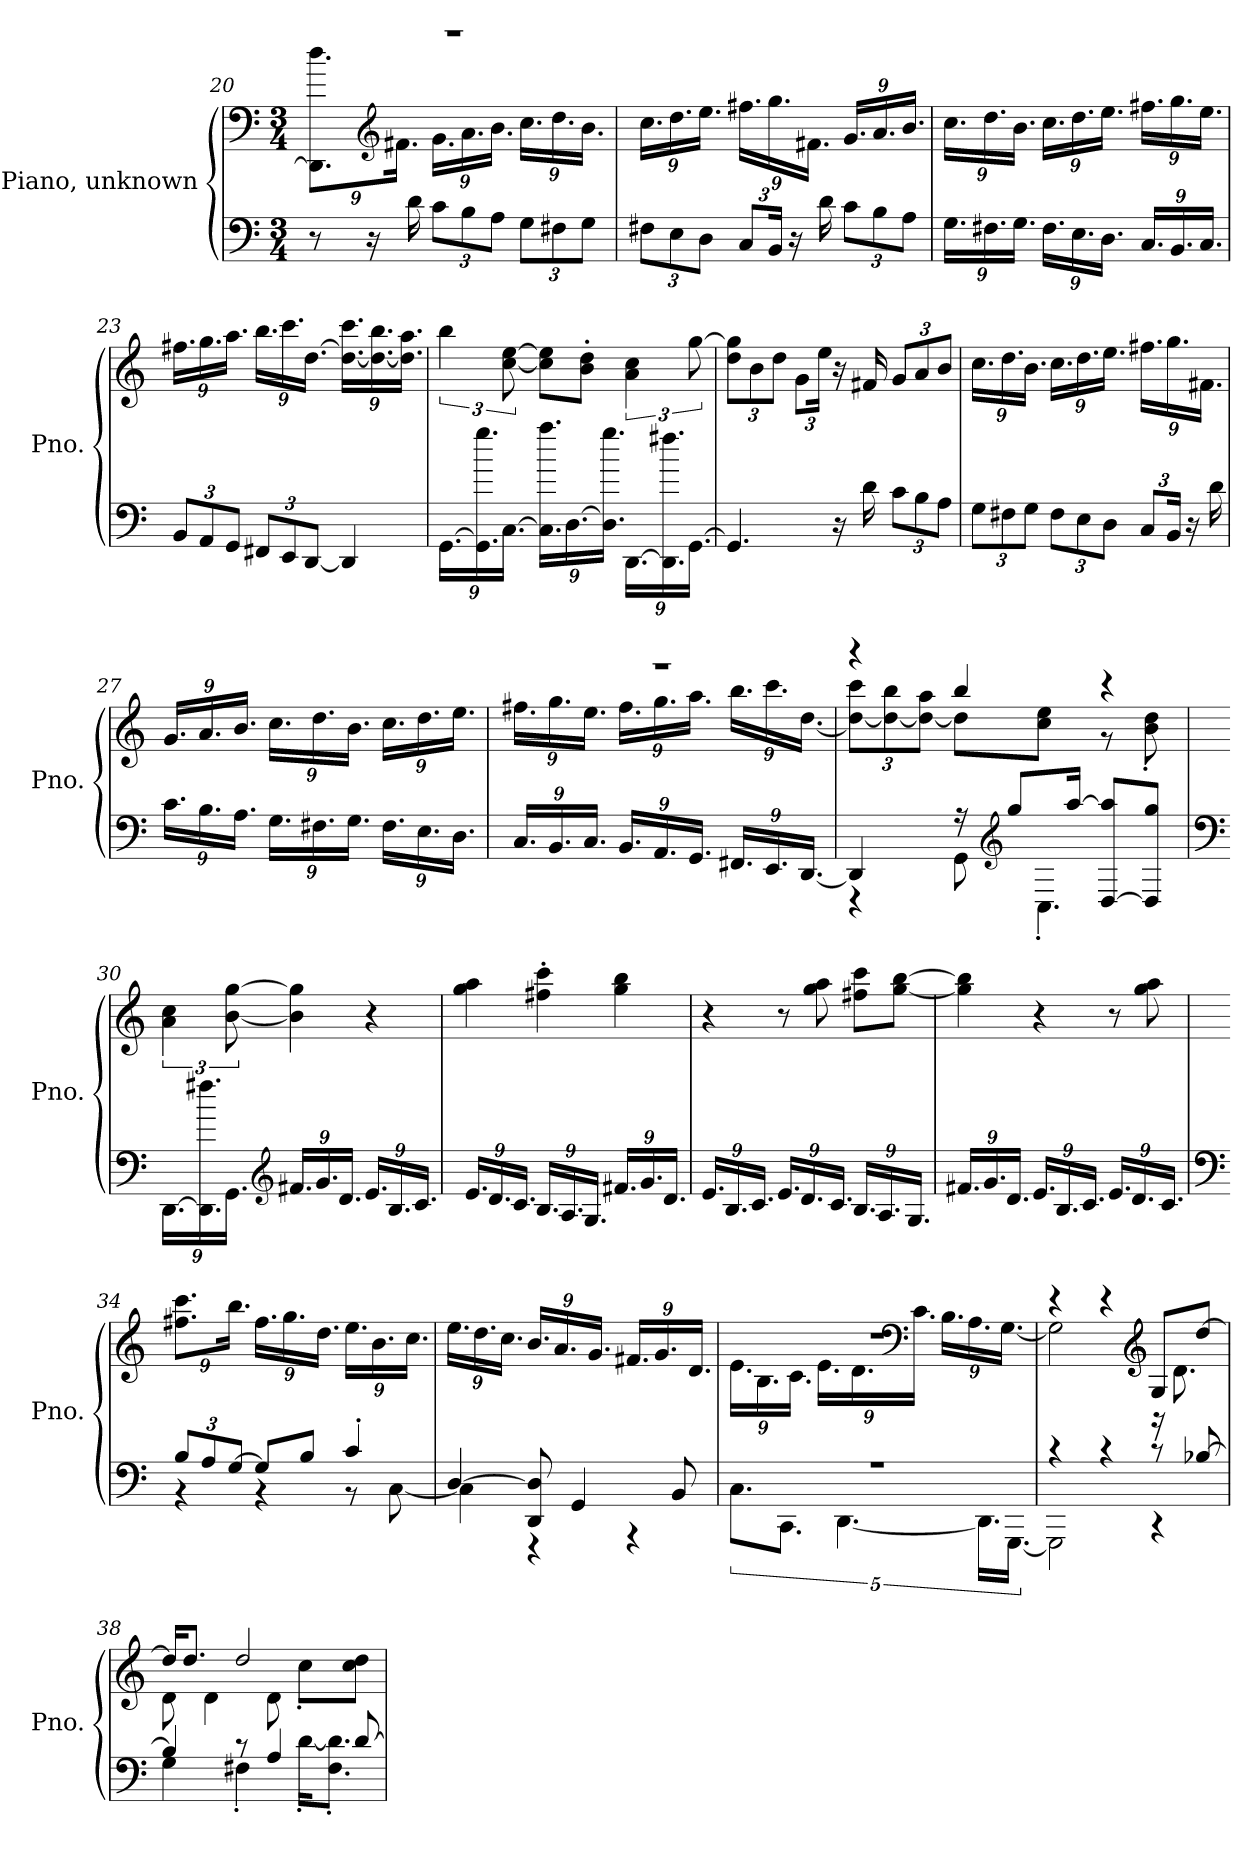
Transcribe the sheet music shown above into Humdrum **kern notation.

**kern	**kern
*part1	*part1
*staff2	*staff1
*I"Piano, unknown	*
*I'Pno.	*
!!LO:PB:g=z
*clefF4	*clefF4
*k[]	*k[]
*M3/4	*M3/4
=20	=20
*	*^
*	*	*Xbrackettup
8r	2.r	9.DD\] 9.dd\L
16r	.	.
*	*clefG2	*
.	.	18.f#X\Jk
16d\	.	.
*Xbrackettup	*	*
12c\L	.	18.g\LL
12B\	.	18.a\
12A\J	.	18.b\JJ
12G\L	.	18.cc\LL
12F#X\	.	18.dd\
12G\J	.	18.b\JJ
*	*v	*v
=21	=21
12F#X\L	18.cc\LL
12E\	18.dd\
12D\J	18.ee\JJ
12C/L	18.ff#X\LL
24BB/Jk	18.gg\
16r	.
.	18.f#X\JJ
16d\	.
12c\L	18.g/LL
12B\	18.a/
12A\J	18.b/JJ
=22	=22
18.G\LL	18.cc\LL
18.F#X\	18.dd\
18.G\JJ	18.b\JJ
18.F#\LL	18.cc\LL
18.E\	18.dd\
18.D\JJ	18.ee\JJ
18.C/LL	18.ff#X\LL
18.BB/	18.gg\
18.C/JJ	18.ee\JJ
!!LO:LB:g=z
=23	=23
12BB/L	18.ff#X\LL
12AA/	18.gg\
12GG/J	18.aa\JJ
12FF#X/L	18.bb\LL
12EE/	18.ccc\
[12DD/J	[18.dd\JJ
4DD/]	18.dd\_ 18.ccc\LL
.	18.dd\_ 18.bb\
.	18.dd\] 18.aa\JJ
=24	=24
*	*brackettup
[18.GG\LL	6bb\
18.GG\] 18.gg\	.
[18.C\JJ	[12cc\ [12ee\
18.C\] 18.aa\LL	8cc\] 8ee\]L
[18.D\	.
.	8b\' 8dd\'J
18.D\] 18.gg\JJ	.
[18.DD\LL	6a\ 6cc\
18.DD\] 18.ff#X\	.
[18.GG\JJ	[12gg\
=25	=25
*	*Xbrackettup
4.GG/]	12dd\ 12gg\]L
.	12b\
.	12dd\J
.	12g\L
.	24ee\Jk
16r	16r
16d\	16f#X/
12c\L	12g/L
12B\	12a/
12A\J	12b/J
!!LO:LB:g=z
=26	=26
12G\L	18.cc\LL
12F#X\	18.dd\
12G\J	18.b\JJ
12F#\L	18.cc\LL
12E\	18.dd\
12D\J	18.ee\JJ
12C/L	18.ff#X\LL
24BB/Jk	18.gg\
16r	.
.	18.f#X\JJ
16d\	.
=27	=27
18.c\LL	18.g/LL
18.B\	18.a/
18.A\JJ	18.b/JJ
18.G\LL	18.cc\LL
18.F#X\	18.dd\
18.G\JJ	18.b\JJ
18.F#\LL	18.cc\LL
18.E\	18.dd\
18.D\JJ	18.ee\JJ
=28	=28
*	*^
18.C/LL	2.r	18.ff#X\LL
18.BB/	.	18.gg\
18.C/JJ	.	18.ee\JJ
18.BB/LL	.	18.ff#\LL
18.AA/	.	18.gg\
18.GG/JJ	.	18.aa\JJ
18.FF#X/LL	.	18.bb\LL
18.EE/	.	18.ccc\
[18.DD/JJ	.	[18.dd\JJ
!!LO:LB:g=z	!!
=29	=29	=29
*^	*	*
4DD/]	4r	4r	12dd\_ 12ccc\L
.	.	.	12dd\_ 12bb\
.	.	.	12dd\_ 12aa\J
16r	8GG\	4bb/	8dd\L]
*clefG2	*	*	*
8gg/L	.	.	.
.	4.C'\	.	8cc\ 8ee\J
[16aa/Jk	.	.	.
[8D/ 8aa/]L	.	4r	8r
8D/] 8gg/J	.	.	8b\' 8dd\'
*v	*v	*	*
*	*v	*v
=30	=30
*clefF4	*
*	*brackettup
[18.DD\LL	6a\ 6cc\
18.DD\] 18.ff#X\	.
18.GG\JJ	[12b\ [12gg\
*clefG2	*
18.f#X/LL	4b\] 4gg\]
18.g/	.
18.d/JJ	.
18.e/LL	4r
18.B/	.
18.c/JJ	.
!!LO:LB:g=z
=31	=31
18.e/LL	4gg\ 4aa\
18.d/	.
18.c/JJ	.
18.B/LL	4ff#X\' 4ccc\'
18.A/	.
18.G/JJ	.
18.f#X/LL	4gg\ 4bb\
18.g/	.
18.d/JJ	.
=32	=32
18.e/LL	4r
18.B/	.
18.c/JJ	.
18.e/LL	8r
18.d/	.
.	8gg\ 8aa\
18.c/JJ	.
18.B/LL	8ff#X\ 8ccc\L
18.A/	.
.	[8gg\ [8bb\J
18.G/JJ	.
=33	=33
18.f#X/LL	4gg\] 4bb\]
18.g/	.
18.d/JJ	.
18.e/LL	4r
18.B/	.
18.c/JJ	.
18.e/LL	8r
18.d/	.
.	8gg\ 8aa\
18.c/JJ	.
!!LO:LB:g=z
=34	=34
*clefF4	*
*^	*
*	*	*Xbrackettup
12B/L	4r	9.ff#X\ 9.ccc\L
12A/	.	.
[12G/J	.	18.bb\Jk
8G/L]	4r	18.ff#\LL
.	.	18.gg\
8B/J	.	.
.	.	18.dd\JJ
4c'/	8r	18.ee\LL
.	.	18.b\
.	[8C\	.
.	.	18.cc\JJ
=35	=35	=35
[4D/	4C\]	18.ee\LL
.	.	18.dd\
.	.	18.cc\JJ
8DD/ 8D/]	4r	18.b/LL
.	.	18.a/
4GG/	.	.
.	.	18.g/JJ
.	4r	18.f#X/LL
.	.	18.g/
8BB/	.	.
.	.	18.d/JJ
=36	=36	=36
*	*brackettup	*
*	*	*^
2.r	10.C\L	2.r	18.e\LL
.	.	.	18.B\
.	10.CC\J	.	.
.	.	.	18.c\JJ
.	.	.	18.e\LL
.	[5.DD\	.	.
.	.	.	18.d\
*	*	*clefF4	*
.	.	.	18.c\JJ
.	.	.	18.B\LL
.	.	.	18.A\
.	20.DD\LL]	.	.
.	.	.	[18.G\JJ
.	[20.GGG\JJ	.	.
!!LO:PB:g=z	!!
=37	=37	=37	=37
4r	2GGG\]	4r	2G\]
4r	.	4r	.
*	*	*clefG2	*
8r	4r	8G/L	16r
.	.	.	8.d\
[8B-X/	.	[8dd/J	.
=38	=38	=38	=38
4B-/]	4G\	16dd/KL]	8d\
.	.	8.dd/J	.
.	.	.	4d\
8r	4F#X'\	2dd/	.
4A/	.	.	8d\
.	[16d'\KL	.	8cc'\L
.	8.F#\' 8.d\]'J	.	.
[8d/	.	.	8cc\ 8dd\J
*v	*v	*	*
*	*v	*v
=	=
*-	*-
